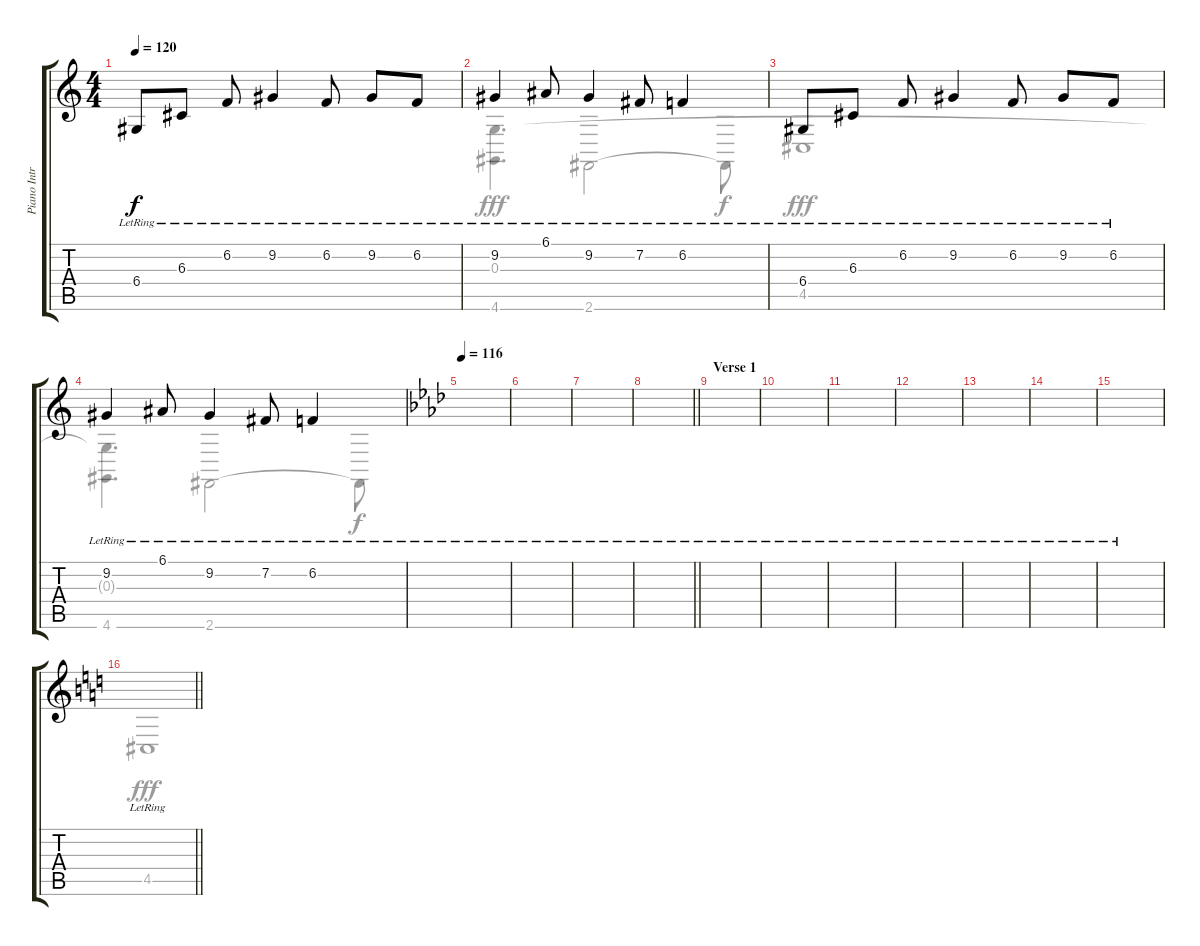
\track ("Piano Intro" "Piano Intr") {instrument electricgrandpiano}
\staff {score tabs}
\tuning (E4 B3 G3 D3 A2 E2) {hide}
\voice
\ts (4 4)
\tempo 120
\clef g2
\ks c
6.4{lr}.8{dy f} 6.3{lr}.8 6.2{lr}.8 9.2{lr}.4 6.2{lr}.8 9.2{lr}.8 6.2{lr}.8 |
9.2{lr}.4 6.1{lr}.8 9.2{lr}.4 7.2{lr}.8 6.2{lr}.4 |
6.4{lr}.8 6.3{lr}.8 6.2{lr}.8 9.2{lr}.4 6.2{lr}.8 9.2{lr}.8 6.2{lr}.8 |
9.2{lr}.4 6.1{lr}.8 9.2{lr}.4 7.2{lr}.8 6.2{lr}.4 |
\tempo 116
\ks ab
|
|
|
\barLineRight lightlight
|
\section ("" "Verse 1")
|
|
|
|
|
|
|
\barLineRight lightlight
\voice
\clef g2
\ottava regular
\simile none
\ks c
4.5.1{dy fff} |
(0.3{t} 4.6).4{d} 2.6.2 2.6{t}.8{dy f} |
4.5.1{dy fff} |
(0.3{t} 4.6).4{d} 2.6.2 2.6{t}.8{dy f} |
\ks ab
|
|
|
\barLineRight lightlight
|
|
|
|
|
|
|
|
\barLineRight lightlight
